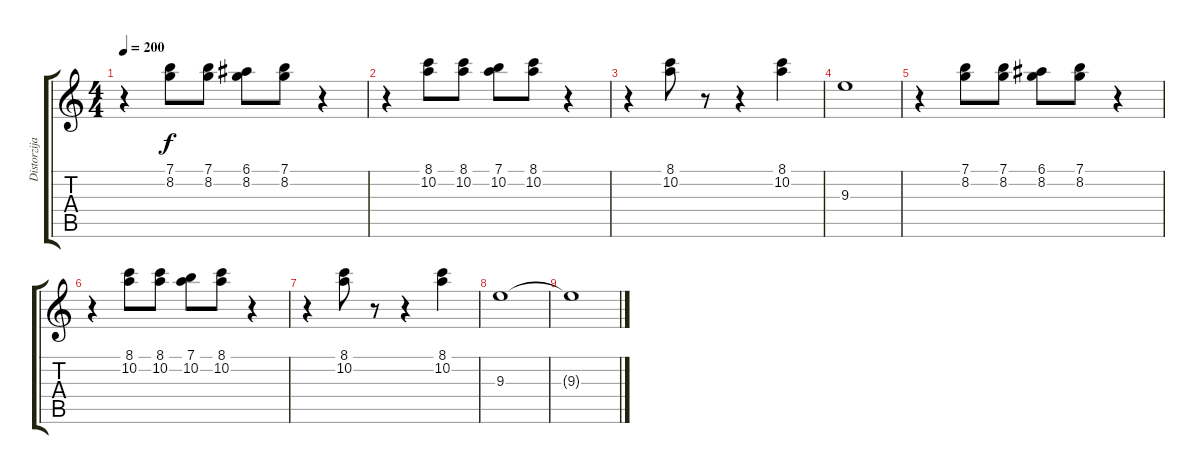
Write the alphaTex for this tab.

\track ("Distorzija" "Distorzija") {instrument distortionguitar}
\staff {score tabs}
\tuning (E4 B3 G3 D3 A2 E2) {hide}
\ts (4 4)
\tempo 200
\clef g2
\ks c
r.4{dy f} (7.1 8.2).8 (7.1 8.2).8 (6.1 8.2).8 (7.1 8.2).8 r.4 |
r.4 (8.1 10.2).8 (8.1 10.2).8 (7.1 10.2).8 (8.1 10.2).8 r.4 |
r.4 (8.1 10.2).8 r.8 r.4 (8.1 10.2).4 |
9.3.1 |
r.4 (7.1 8.2).8 (7.1 8.2).8 (6.1 8.2).8 (7.1 8.2).8 r.4 |
r.4 (8.1 10.2).8 (8.1 10.2).8 (7.1 10.2).8 (8.1 10.2).8 r.4 |
r.4 (8.1 10.2).8 r.8 r.4 (8.1 10.2).4 |
9.3.1 |
9.3{t}.1
